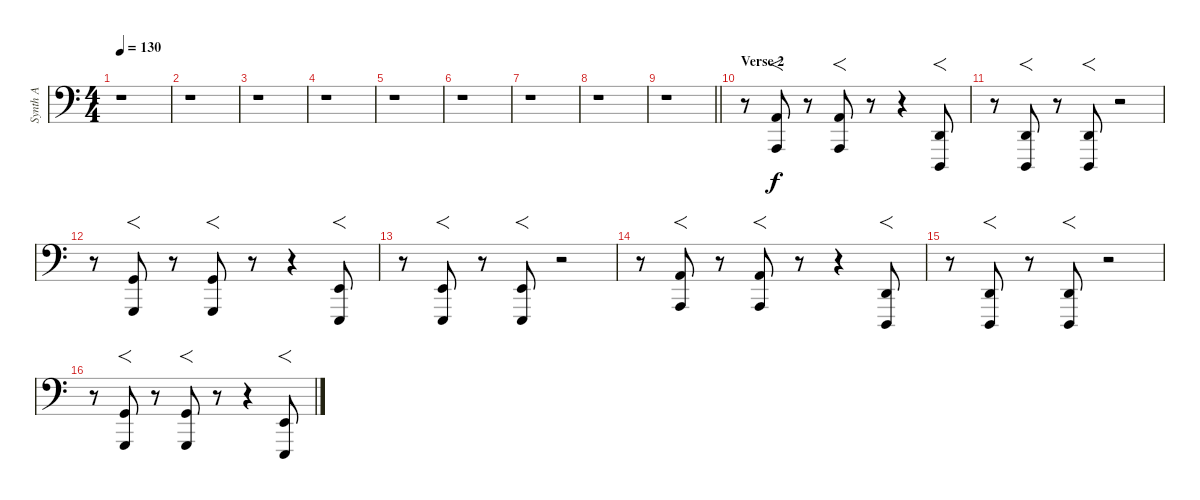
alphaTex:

\track ("Synth A" "Synth A") {instrument synthbrass1}
\staff {score}
\tuning (G2 D2 A1 E1 B0) {hide}
\ts (4 4)
\tempo 130
\clef f4
\ks aminor
r.1{dy f} |
r.1 |
r.1 |
r.1 |
r.1 |
r.1 |
r.1 |
r.1 |
\barLineRight lightlight
r.1 |
\section ("" "Verse 2")
r.8 (7.2 5.4).8{f} r.8 (7.2 5.4).8{f} r.8 r.4 (5.3 3.5).8{f} |
r.8 (5.3 3.5).8{f} r.8 (5.3 3.5).8{f} r.2 |
r.8 (5.2 3.4).8{f} r.8 (5.2 3.4).8{f} r.8 r.4 (7.3 5.5).8{f} |
r.8 (7.3 5.5).8{f} r.8 (7.3 5.5).8{f} r.2 |
r.8 (7.2 5.4).8{f} r.8 (7.2 5.4).8{f} r.8 r.4 (5.3 3.5).8{f} |
r.8 (5.3 3.5).8{f} r.8 (5.3 3.5).8{f} r.2 |
r.8 (5.2 3.4).8{f} r.8 (5.2 3.4).8{f} r.8 r.4 (7.3 5.5).8{f}
